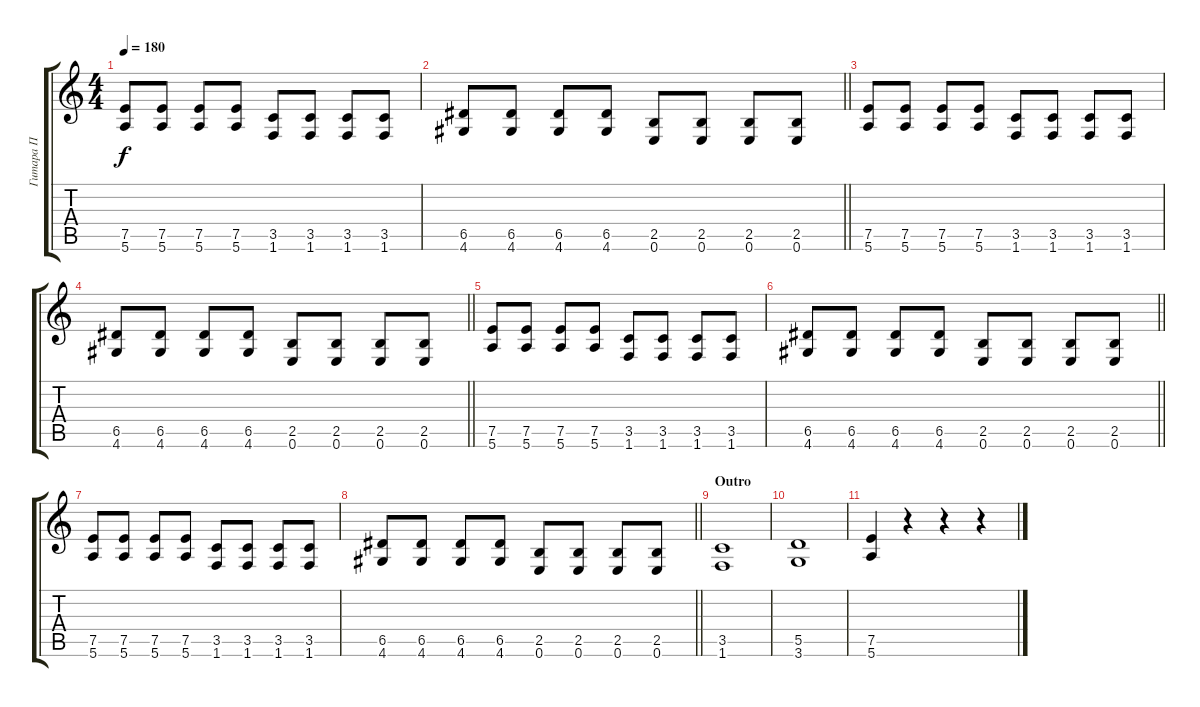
\track ("Гитара П" "Гитара П") {instrument overdrivenguitar}
\staff {score tabs}
\tuning (E4 B3 G3 D3 A2 E2) {hide}
\ts (4 4)
\section ("" " ")
\tempo 180
\clef g2
\ks c
(7.5 5.6).8{dy f} (7.5 5.6).8 (7.5 5.6).8 (7.5 5.6).8 (3.5 1.6).8 (3.5 1.6).8 (3.5 1.6).8 (3.5 1.6).8 |
\barLineRight lightlight
(6.5 4.6).8 (6.5 4.6).8 (6.5 4.6).8 (6.5 4.6).8 (2.5 0.6).8 (2.5 0.6).8 (2.5 0.6).8 (2.5 0.6).8 |
(7.5 5.6).8 (7.5 5.6).8 (7.5 5.6).8 (7.5 5.6).8 (3.5 1.6).8 (3.5 1.6).8 (3.5 1.6).8 (3.5 1.6).8 |
\barLineRight lightlight
(6.5 4.6).8 (6.5 4.6).8 (6.5 4.6).8 (6.5 4.6).8 (2.5 0.6).8 (2.5 0.6).8 (2.5 0.6).8 (2.5 0.6).8 |
(7.5 5.6).8 (7.5 5.6).8 (7.5 5.6).8 (7.5 5.6).8 (3.5 1.6).8 (3.5 1.6).8 (3.5 1.6).8 (3.5 1.6).8 |
\barLineRight lightlight
(6.5 4.6).8 (6.5 4.6).8 (6.5 4.6).8 (6.5 4.6).8 (2.5 0.6).8 (2.5 0.6).8 (2.5 0.6).8 (2.5 0.6).8 |
(7.5 5.6).8 (7.5 5.6).8 (7.5 5.6).8 (7.5 5.6).8 (3.5 1.6).8 (3.5 1.6).8 (3.5 1.6).8 (3.5 1.6).8 |
\barLineRight lightlight
(6.5 4.6).8 (6.5 4.6).8 (6.5 4.6).8 (6.5 4.6).8 (2.5 0.6).8 (2.5 0.6).8 (2.5 0.6).8 (2.5 0.6).8 |
\section ("" "Outro")
(3.5 1.6).1 |
(5.5 3.6).1 |
(7.5 5.6).4 r.4 r.4 r.4
